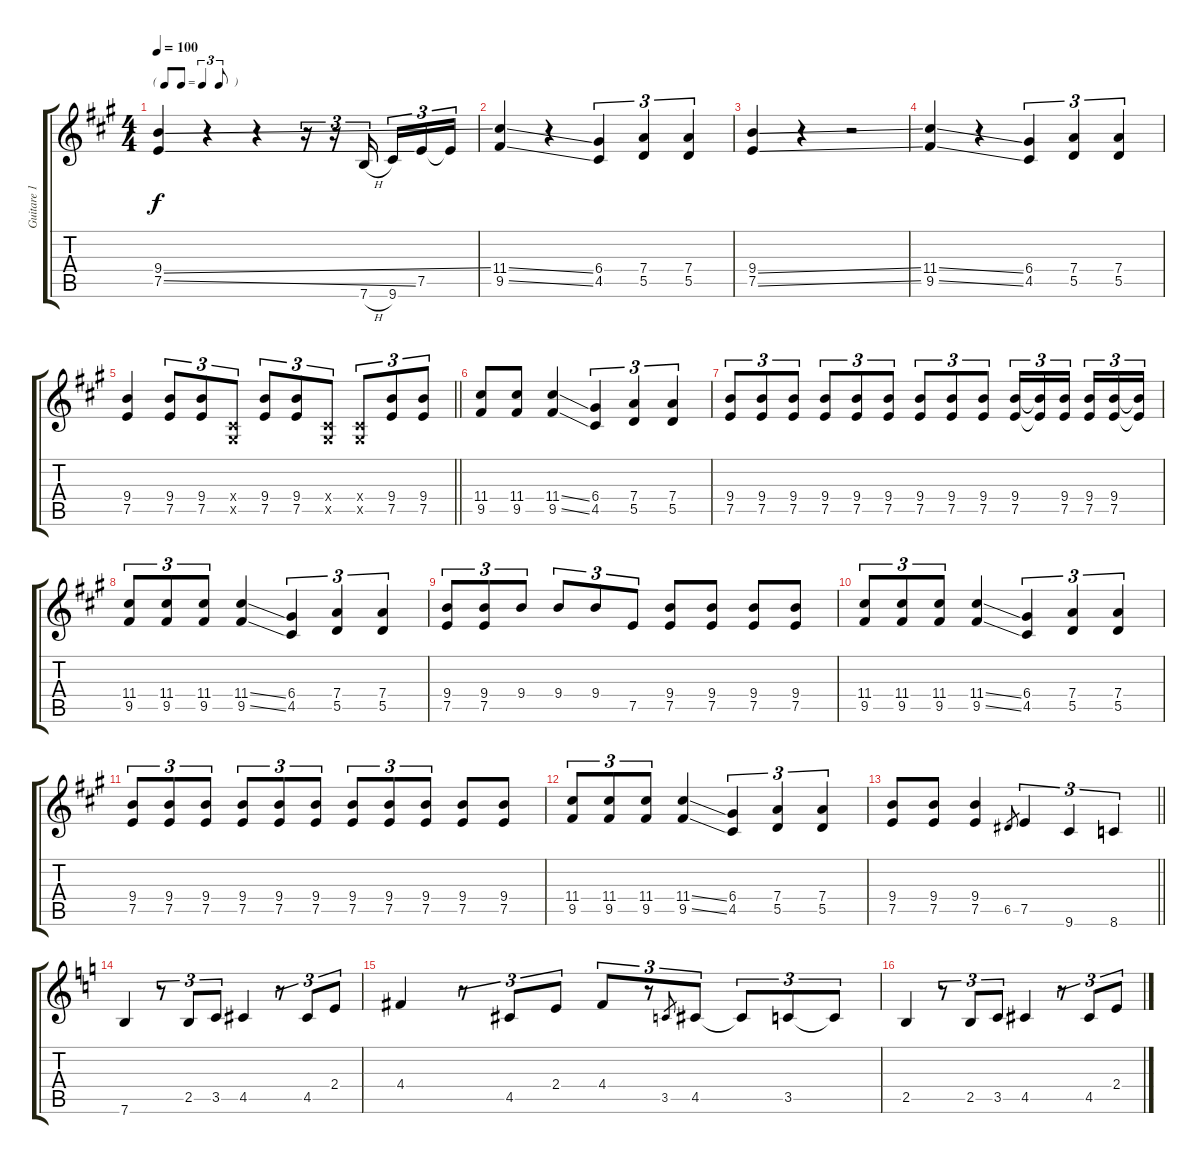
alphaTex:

\track ("Guitare 1" "Guitare 1") {instrument overdrivenguitar}
\staff {score tabs}
\tuning (E4 B3 G3 D3 A2 E2) {hide}
\ts (4 4)
\tf triplet8th
\tempo 100
\clef g2
\ks f#minor
(9.4{ss} 7.5{ss}).4{dy f} r.4 r.4 r.16{tu (3 2)} r.16{tu (3 2)} 7.6{h}.16{tu (3 2) beam splitsecondary} 9.6.16{tu (3 2)} 7.5.16{tu (3 2)} 7.5{t}.16{tu (3 2)} |
(11.4{ss} 9.5{ss}).4 r.4 (6.4 4.5).4{tu (3 2)} (7.4 5.5).4{tu (3 2)} (7.4 5.5).4{tu (3 2)} |
(9.4{ss} 7.5{ss}).4 r.4 r.2 |
(11.4{ss} 9.5{ss}).4 r.4 (6.4 4.5).4{tu (3 2)} (7.4 5.5).4{tu (3 2)} (7.4 5.5).4{tu (3 2)} |
\barLineRight lightlight
(9.4 7.5).4 (9.4 7.5).8{tu (3 2)} (9.4 7.5).8{tu (3 2)} (-1.4{x} -1.5{x}).8{tu (3 2)} (9.4 7.5).8{tu (3 2)} (9.4 7.5).8{tu (3 2)} (-1.4{x} -1.5{x}).8{tu (3 2)} (-1.4{x} -1.5{x}).8{tu (3 2)} (9.4 7.5).8{tu (3 2)} (9.4 7.5).8{tu (3 2)} |
(11.4 9.5).8 (11.4 9.5).8 (11.4{ss} 9.5{ss}).4 (6.4 4.5).4{tu (3 2)} (7.4 5.5).4{tu (3 2)} (7.4 5.5).4{tu (3 2)} |
(9.4 7.5).8{tu (3 2)} (9.4 7.5).8{tu (3 2)} (9.4 7.5).8{tu (3 2)} (9.4 7.5).8{tu (3 2)} (9.4 7.5).8{tu (3 2)} (9.4 7.5).8{tu (3 2)} (9.4 7.5).8{tu (3 2)} (9.4 7.5).8{tu (3 2)} (9.4 7.5).8{tu (3 2)} (9.4 7.5).16{tu (3 2)} (9.4{t} 7.5{t}).16{tu (3 2)} (9.4 7.5).16{tu (3 2) beam splitsecondary} (9.4 7.5).16{tu (3 2)} (9.4 7.5).16{tu (3 2)} (9.4{t} 7.5{t}).16{tu (3 2)} |
(11.4 9.5).8{tu (3 2)} (11.4 9.5).8{tu (3 2)} (11.4 9.5).8{tu (3 2)} (11.4{ss} 9.5{ss}).4 (6.4 4.5).4{tu (3 2)} (7.4 5.5).4{tu (3 2)} (7.4 5.5).4{tu (3 2)} |
(9.4 7.5).8{tu (3 2)} (9.4 7.5).8{tu (3 2)} 9.4.8{tu (3 2)} 9.4.8{tu (3 2)} 9.4.8{tu (3 2)} 7.5.8{tu (3 2)} (9.4 7.5).8 (9.4 7.5).8 (9.4 7.5).8 (9.4 7.5).8 |
(11.4 9.5).8{tu (3 2)} (11.4 9.5).8{tu (3 2)} (11.4 9.5).8{tu (3 2)} (11.4{ss} 9.5{ss}).4 (6.4 4.5).4{tu (3 2)} (7.4 5.5).4{tu (3 2)} (7.4 5.5).4{tu (3 2)} |
(9.4 7.5).8{tu (3 2)} (9.4 7.5).8{tu (3 2)} (9.4 7.5).8{tu (3 2)} (9.4 7.5).8{tu (3 2)} (9.4 7.5).8{tu (3 2)} (9.4 7.5).8{tu (3 2)} (9.4 7.5).8{tu (3 2)} (9.4 7.5).8{tu (3 2)} (9.4 7.5).8{tu (3 2)} (9.4 7.5).8 (9.4 7.5).8 |
(11.4 9.5).8{tu (3 2)} (11.4 9.5).8{tu (3 2)} (11.4 9.5).8{tu (3 2)} (11.4{ss} 9.5{ss}).4 (6.4 4.5).4{tu (3 2)} (7.4 5.5).4{tu (3 2)} (7.4 5.5).4{tu (3 2)} |
\barLineRight lightlight
(9.4 7.5).8 (9.4 7.5).8 (9.4 7.5).4 6.5.8{gr} 7.5.4{tu (3 2)} 9.6.4{tu (3 2)} 8.6.4{tu (3 2)} |
\ks c
7.6.4 r.8{tu (3 2)} 2.5.8{tu (3 2)} 3.5.8{tu (3 2)} 4.5.4 r.8{tu (3 2)} 4.5.8{tu (3 2)} 2.4.8{tu (3 2)} |
4.4.4 r.8{tu (3 2)} 4.5.8{tu (3 2)} 2.4.8{tu (3 2)} 4.4.8{tu (3 2)} r.8{tu (3 2)} 3.5.8{gr} 4.5.8{tu (3 2)} 4.5{t}.8{tu (3 2)} 3.5.8{tu (3 2)} 3.5{t}.8{tu (3 2)} |
2.5.4 r.8{tu (3 2)} 2.5.8{tu (3 2)} 3.5.8{tu (3 2)} 4.5.4 r.8{tu (3 2)} 4.5.8{tu (3 2)} 2.4.8{tu (3 2)}
